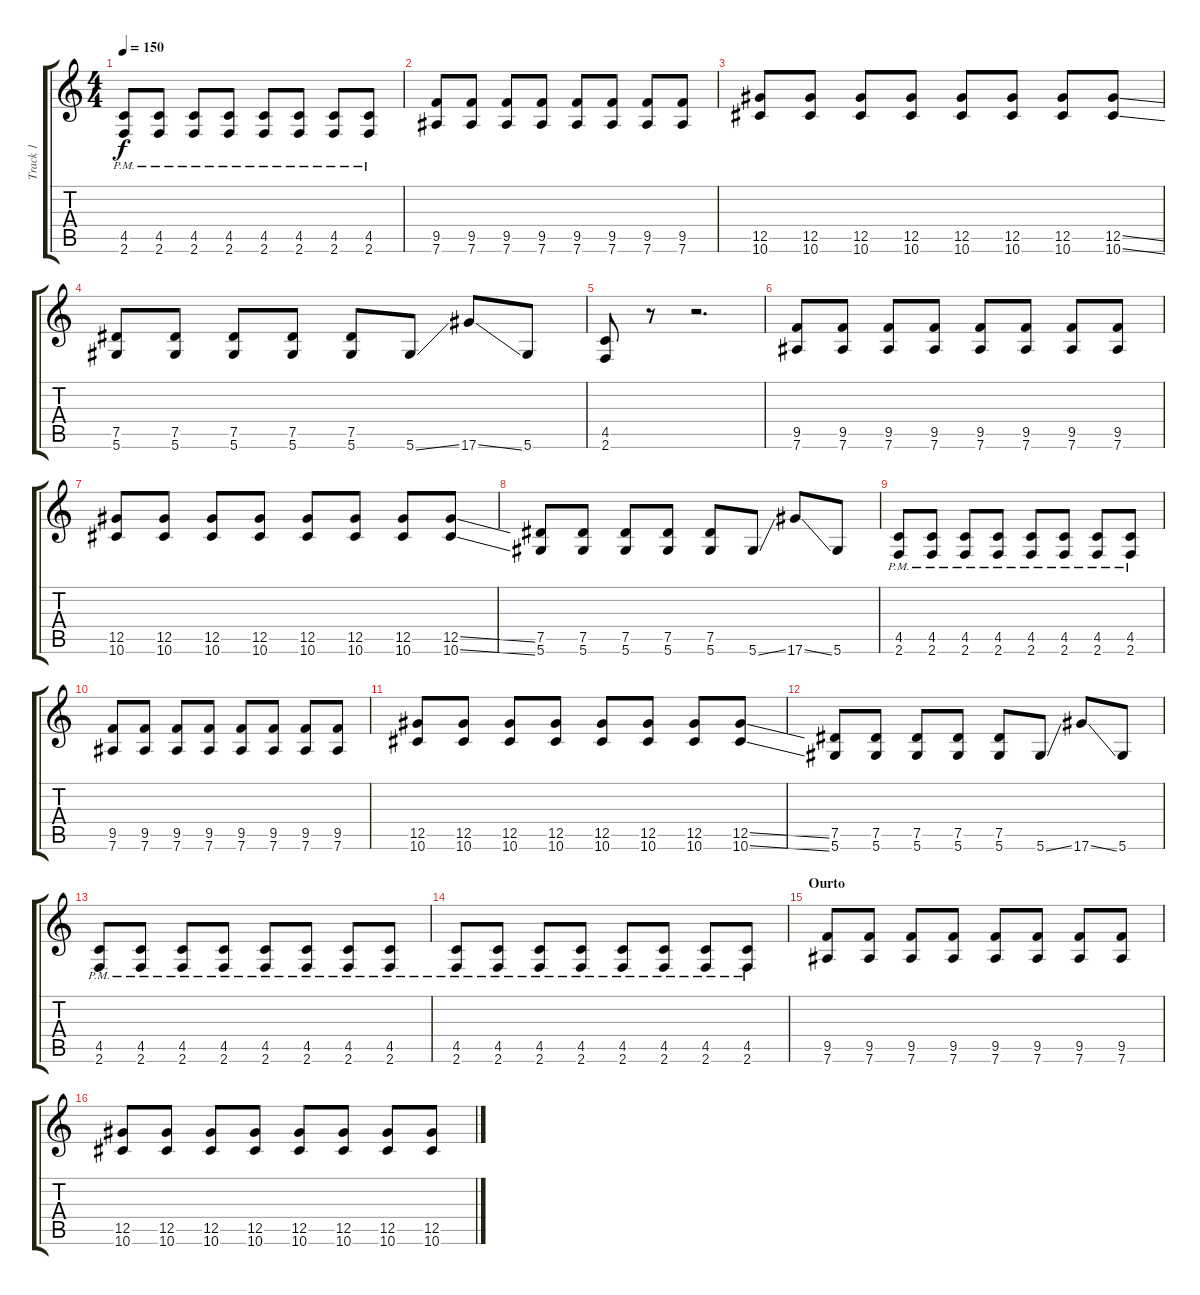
\track ("Track 1" "Track 1") {instrument distortionguitar}
\staff {score tabs}
\tuning (Eb4 Bb3 Gb3 Db3 Ab2 Eb2) {hide}
\ts (4 4)
\tempo 150
\clef g2
\ks c
(4.5{pm} 2.6{pm}).8{dy f} (4.5{pm} 2.6{pm}).8 (4.5{pm} 2.6{pm}).8 (4.5{pm} 2.6{pm}).8 (4.5{pm} 2.6{pm}).8 (4.5{pm} 2.6{pm}).8 (4.5{pm} 2.6{pm}).8 (4.5{pm} 2.6{pm}).8 |
(9.5 7.6).8 (9.5 7.6).8 (9.5 7.6).8 (9.5 7.6).8 (9.5 7.6).8 (9.5 7.6).8 (9.5 7.6).8 (9.5 7.6).8 |
(12.5 10.6).8 (12.5 10.6).8 (12.5 10.6).8 (12.5 10.6).8 (12.5 10.6).8 (12.5 10.6).8 (12.5 10.6).8 (12.5{ss} 10.6{ss}).8 |
(7.5 5.6).8 (7.5 5.6).8 (7.5 5.6).8 (7.5 5.6).8 (7.5 5.6).8 5.6{ss}.8 17.6{ss}.8 5.6.8 |
(4.5 2.6).8 r.8 r.2{d} |
(9.5 7.6).8 (9.5 7.6).8 (9.5 7.6).8 (9.5 7.6).8 (9.5 7.6).8 (9.5 7.6).8 (9.5 7.6).8 (9.5 7.6).8 |
(12.5 10.6).8 (12.5 10.6).8 (12.5 10.6).8 (12.5 10.6).8 (12.5 10.6).8 (12.5 10.6).8 (12.5 10.6).8 (12.5{ss} 10.6{ss}).8 |
(7.5 5.6).8 (7.5 5.6).8 (7.5 5.6).8 (7.5 5.6).8 (7.5 5.6).8 5.6{ss}.8 17.6{ss}.8 5.6.8 |
(4.5{pm} 2.6{pm}).8 (4.5{pm} 2.6{pm}).8 (4.5{pm} 2.6{pm}).8 (4.5{pm} 2.6{pm}).8 (4.5{pm} 2.6{pm}).8 (4.5{pm} 2.6{pm}).8 (4.5{pm} 2.6{pm}).8 (4.5{pm} 2.6{pm}).8 |
(9.5 7.6).8 (9.5 7.6).8 (9.5 7.6).8 (9.5 7.6).8 (9.5 7.6).8 (9.5 7.6).8 (9.5 7.6).8 (9.5 7.6).8 |
(12.5 10.6).8 (12.5 10.6).8 (12.5 10.6).8 (12.5 10.6).8 (12.5 10.6).8 (12.5 10.6).8 (12.5 10.6).8 (12.5{ss} 10.6{ss}).8 |
(7.5 5.6).8 (7.5 5.6).8 (7.5 5.6).8 (7.5 5.6).8 (7.5 5.6).8 5.6{ss}.8 17.6{ss}.8 5.6.8 |
(4.5{pm} 2.6{pm}).8 (4.5{pm} 2.6{pm}).8 (4.5{pm} 2.6{pm}).8 (4.5{pm} 2.6{pm}).8 (4.5{pm} 2.6{pm}).8 (4.5{pm} 2.6{pm}).8 (4.5{pm} 2.6{pm}).8 (4.5{pm} 2.6{pm}).8 |
(4.5{pm} 2.6{pm}).8 (4.5{pm} 2.6{pm}).8 (4.5{pm} 2.6{pm}).8 (4.5{pm} 2.6{pm}).8 (4.5{pm} 2.6{pm}).8 (4.5{pm} 2.6{pm}).8 (4.5{pm} 2.6{pm}).8 (4.5{pm} 2.6{pm}).8 |
\section ("" "Ourto")
(9.5 7.6).8 (9.5 7.6).8 (9.5 7.6).8 (9.5 7.6).8 (9.5 7.6).8 (9.5 7.6).8 (9.5 7.6).8 (9.5 7.6).8 |
(12.5 10.6).8 (12.5 10.6).8 (12.5 10.6).8 (12.5 10.6).8 (12.5 10.6).8 (12.5 10.6).8 (12.5 10.6).8 (12.5{ss} 10.6{ss}).8
